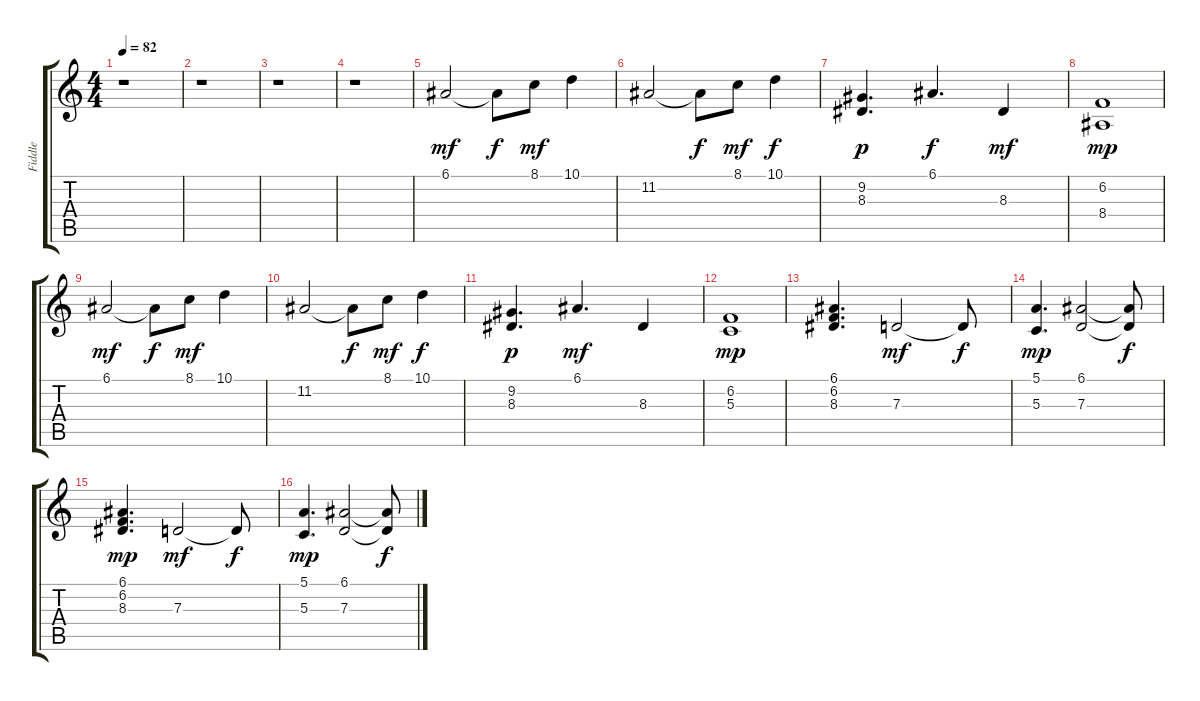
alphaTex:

\track ("Fiddle" "Fiddle") {instrument fiddle}
\staff {score tabs}
\tuning (E4 B3 G3 D3 A2 E2) {hide}
\ts (4 4)
\tempo 82
\clef g2
\ks c
r.1{dy mp} |
r.1 |
r.1 |
r.1 |
6.1.2{dy mf} 6.1{t}.8{dy f} 8.1.8{dy mf} 10.1.4 |
11.2.2 11.2{t}.8{dy f} 8.1.8{dy mf} 10.1.4{dy f} |
(9.2 8.3).4{d dy p} 6.1.4{d dy f} 8.3.4{dy mf} |
(6.2 8.4).1{dy mp} |
6.1.2{dy mf} 6.1{t}.8{dy f} 8.1.8{dy mf} 10.1.4 |
11.2.2 11.2{t}.8{dy f} 8.1.8{dy mf} 10.1.4{dy f} |
(9.2 8.3).4{d dy p} 6.1.4{d dy mf} 8.3.4 |
(6.2 5.3).1{dy mp} |
(6.1 6.2 8.3).4{d instrument churchorgan} 7.3.2{dy mf} 7.3{t}.8{dy f} |
(5.1 5.3).4{d dy mp} (6.1 7.3).2 (6.1{t} 7.3{t}).8{dy f} |
(6.1 6.2 8.3).4{d dy mp} 7.3.2{dy mf} 7.3{t}.8{dy f} |
(5.1 5.3).4{d dy mp} (6.1 7.3).2 (6.1{t} 7.3{t}).8{dy f}
